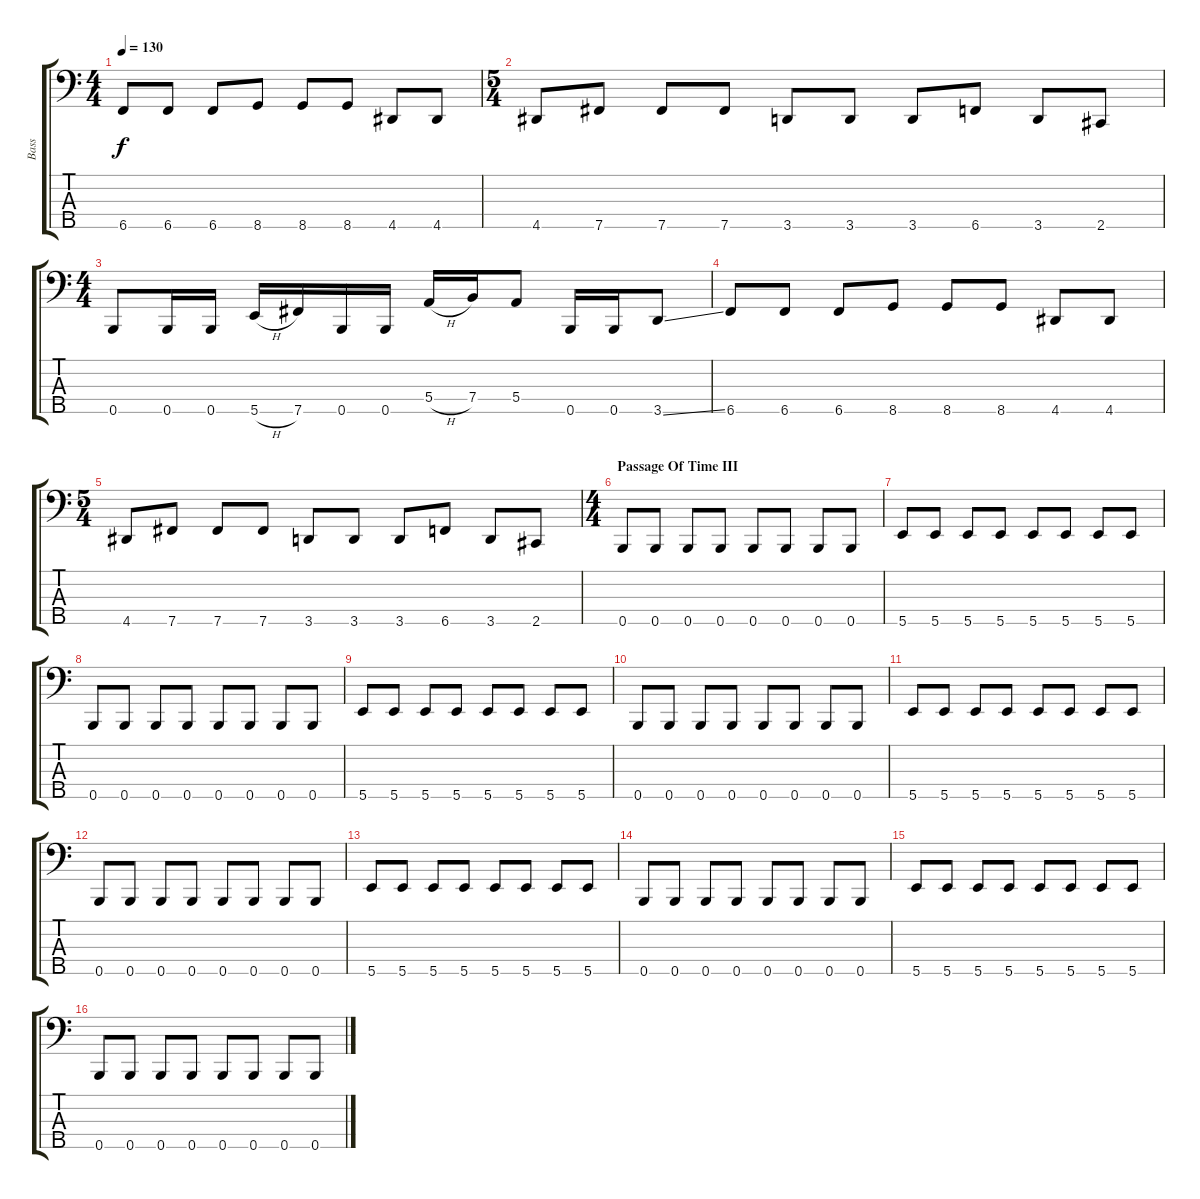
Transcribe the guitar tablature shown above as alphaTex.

\track ("Bass" "Bass") {instrument electricbasspick}
\staff {score tabs}
\tuning (G2 D2 A1 E1 B0) {hide}
\ts (4 4)
\tempo 130
\clef f4
\ks c
6.5.8{dy f} 6.5.8 6.5.8 8.5.8 8.5.8 8.5.8 4.5.8 4.5.8 |
\ts (5 4)
4.5.8 7.5.8 7.5.8 7.5.8 3.5.8 3.5.8 3.5.8 6.5.8 3.5.8 2.5.8 |
\ts (4 4)
0.5.8 0.5.16 0.5.16 5.5{h}.16 7.5.16 0.5.16 0.5.16 5.4{h}.16 7.4.16 5.4.8 0.5.16 0.5.16 3.5{ss}.8 |
6.5.8 6.5.8 6.5.8 8.5.8 8.5.8 8.5.8 4.5.8 4.5.8 |
\ts (5 4)
4.5.8 7.5.8 7.5.8 7.5.8 3.5.8 3.5.8 3.5.8 6.5.8 3.5.8 2.5.8 |
\ts (4 4)
\section ("" "Passage Of Time III")
0.5.8 0.5.8 0.5.8 0.5.8 0.5.8 0.5.8 0.5.8 0.5.8 |
5.5.8 5.5.8 5.5.8 5.5.8 5.5.8 5.5.8 5.5.8 5.5.8 |
0.5.8 0.5.8 0.5.8 0.5.8 0.5.8 0.5.8 0.5.8 0.5.8 |
5.5.8 5.5.8 5.5.8 5.5.8 5.5.8 5.5.8 5.5.8 5.5.8 |
0.5.8 0.5.8 0.5.8 0.5.8 0.5.8 0.5.8 0.5.8 0.5.8 |
5.5.8 5.5.8 5.5.8 5.5.8 5.5.8 5.5.8 5.5.8 5.5.8 |
0.5.8 0.5.8 0.5.8 0.5.8 0.5.8 0.5.8 0.5.8 0.5.8 |
5.5.8 5.5.8 5.5.8 5.5.8 5.5.8 5.5.8 5.5.8 5.5.8 |
\section ("" "")
0.5.8 0.5.8 0.5.8 0.5.8 0.5.8 0.5.8 0.5.8 0.5.8 |
5.5.8 5.5.8 5.5.8 5.5.8 5.5.8 5.5.8 5.5.8 5.5.8 |
0.5.8 0.5.8 0.5.8 0.5.8 0.5.8 0.5.8 0.5.8 0.5.8
